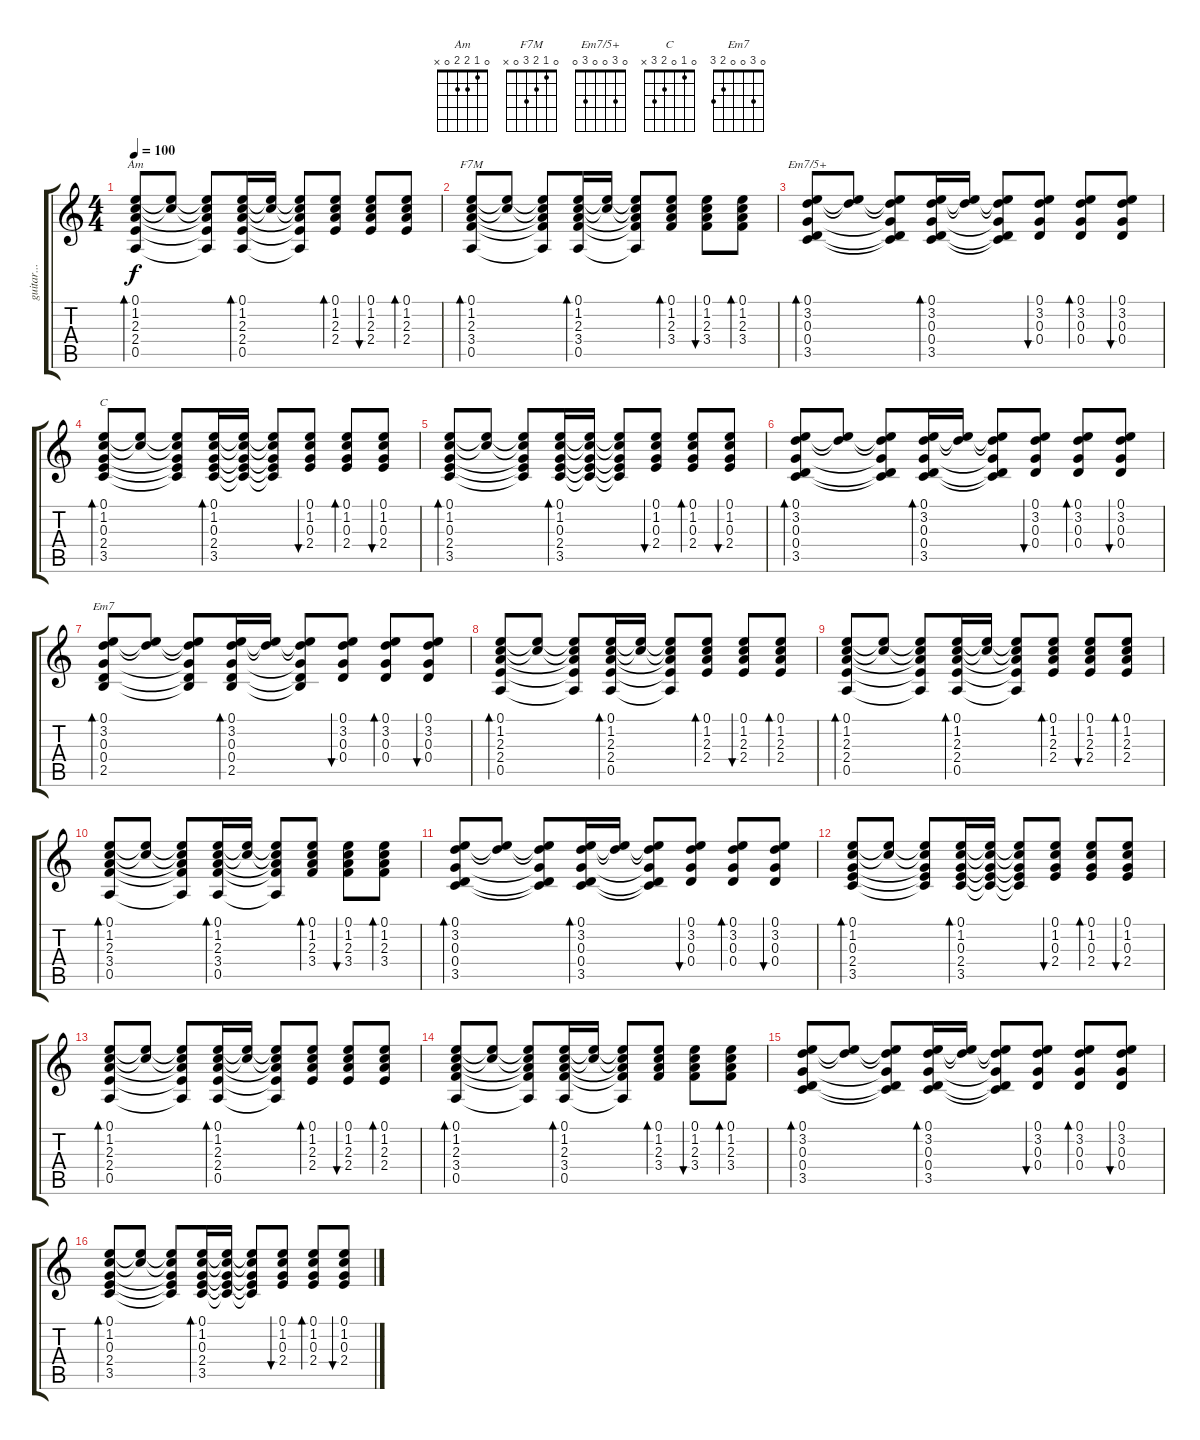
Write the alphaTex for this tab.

\track ("guitar..." "guitar...") {instrument acousticguitarsteel}
\staff {score tabs}
\tuning (E4 B3 G3 D3 A2 E2) {hide}
\chord ("Am" 0 1 2 2 0 x)
\chord ("F7M" 0 1 2 3 0 x)
\chord ("Em7/5+" 0 3 0 0 3 0)
\chord ("C" 0 1 0 2 3 x)
\chord ("Em7" 0 3 0 0 2 3)
\ts (4 4)
\tempo 100
\clef g2
\ks c
(0.1 1.2 2.3 2.4 0.5).8{bd 30 ch "Am" dy f} (0.1{t} 1.2{t}).8 (0.1{t} 1.2{t} 2.3{t} 2.4{t} 0.5{t}).8 (0.1 1.2 2.3 2.4 0.5).16{bd 30} (0.1{t} 1.2{t}).16 (0.1{t} 1.2{t} 2.3{t} 2.4{t} 0.5{t}).8 (0.1 1.2 2.3 2.4).8{bd 30} (0.1 1.2 2.3 2.4).8{bu 30} (0.1 1.2 2.3 2.4).8{bd 30} |
(0.1 1.2 2.3 3.4 0.5).8{bd 30 ch "F7M"} (0.1{t} 1.2{t}).8 (0.1{t} 1.2{t} 2.3{t} 3.4{t} 0.5{t}).8 (0.1 1.2 2.3 3.4 0.5).16{bd 30} (0.1{t} 1.2{t}).16 (0.1{t} 1.2{t} 2.3{t} 3.4{t} 0.5{t}).8 (0.1 1.2 2.3 3.4).8{bd 30} (0.1 1.2 2.3 3.4).8{bu 30} (0.1 1.2 2.3 3.4).8{bd 30} |
(0.1 3.2 0.3 0.4 3.5).8{bd 30 ch "Em7/5+"} (0.1{t} 3.2{t}).8 (0.1{t} 3.2{t} 0.3{t} 0.4{t} 3.5{t}).8 (0.1 3.2 0.3 0.4 3.5).16{bd 30} (0.1{t} 3.2{t}).16 (0.1{t} 3.2{t} 0.3{t} 0.4{t} 3.5{t}).8 (0.1 3.2 0.3 0.4).8{bu 30} (0.1 3.2 0.3 0.4).8{bd 30} (0.1 3.2 0.3 0.4).8{bu 30} |
(0.1 1.2 0.3 2.4 3.5).8{bd 30 ch "C"} (0.1{t} 1.2{t}).8 (0.1{t} 1.2{t} 0.3{t} 2.4{t} 3.5{t}).8 (0.1 1.2 0.3 2.4 3.5).16{bd 30} (0.1{t} 1.2{t} 0.3{t} 2.4{t} 3.5{t}).16 (0.1{t} 1.2{t} 0.3{t} 2.4{t} 3.5{t}).8 (0.1 1.2 0.3 2.4).8{bu 30} (0.1 1.2 0.3 2.4).8{bd 30} (0.1 1.2 0.3 2.4).8{bu 30} |
(0.1 1.2 0.3 2.4 3.5).8{bd 30} (0.1{t} 1.2{t}).8 (0.1{t} 1.2{t} 0.3{t} 2.4{t} 3.5{t}).8 (0.1 1.2 0.3 2.4 3.5).16{bd 30} (0.1{t} 1.2{t} 0.3{t} 2.4{t} 3.5{t}).16 (0.1{t} 1.2{t} 0.3{t} 2.4{t} 3.5{t}).8 (0.1 1.2 0.3 2.4).8{bu 30} (0.1 1.2 0.3 2.4).8{bd 30} (0.1 1.2 0.3 2.4).8{bu 30} |
(0.1 3.2 0.3 0.4 3.5).8{bd 30} (0.1{t} 3.2{t}).8 (0.1{t} 3.2{t} 0.3{t} 0.4{t} 3.5{t}).8 (0.1 3.2 0.3 0.4 3.5).16{bd 30} (0.1{t} 3.2{t}).16 (0.1{t} 3.2{t} 0.3{t} 0.4{t} 3.5{t}).8 (0.1 3.2 0.3 0.4).8{bu 30} (0.1 3.2 0.3 0.4).8{bd 30} (0.1 3.2 0.3 0.4).8{bu 30} |
(0.1 3.2 0.3 0.4 2.5).8{bd 30 ch "Em7"} (0.1{t} 3.2{t}).8 (0.1{t} 3.2{t} 0.3{t} 0.4{t} 2.5{t}).8 (0.1 3.2 0.3 0.4 2.5).16{bd 30} (0.1{t} 3.2{t}).16 (0.1{t} 3.2{t} 0.3{t} 0.4{t} 2.5{t}).8 (0.1 3.2 0.3 0.4).8{bu 30} (0.1 3.2 0.3 0.4).8{bd 30} (0.1 3.2 0.3 0.4).8{bu 30} |
(0.1 1.2 2.3 2.4 0.5).8{bd 30} (0.1{t} 1.2{t}).8 (0.1{t} 1.2{t} 2.3{t} 2.4{t} 0.5{t}).8 (0.1 1.2 2.3 2.4 0.5).16{bd 30} (0.1{t} 1.2{t}).16 (0.1{t} 1.2{t} 2.3{t} 2.4{t} 0.5{t}).8 (0.1 1.2 2.3 2.4).8{bd 30} (0.1 1.2 2.3 2.4).8{bu 30} (0.1 1.2 2.3 2.4).8{bd 30} |
(0.1 1.2 2.3 2.4 0.5).8{bd 30} (0.1{t} 1.2{t}).8 (0.1{t} 1.2{t} 2.3{t} 2.4{t} 0.5{t}).8 (0.1 1.2 2.3 2.4 0.5).16{bd 30} (0.1{t} 1.2{t}).16 (0.1{t} 1.2{t} 2.3{t} 2.4{t} 0.5{t}).8 (0.1 1.2 2.3 2.4).8{bd 30} (0.1 1.2 2.3 2.4).8{bu 30} (0.1 1.2 2.3 2.4).8{bd 30} |
(0.1 1.2 2.3 3.4 0.5).8{bd 30} (0.1{t} 1.2{t}).8 (0.1{t} 1.2{t} 2.3{t} 3.4{t} 0.5{t}).8 (0.1 1.2 2.3 3.4 0.5).16{bd 30} (0.1{t} 1.2{t}).16 (0.1{t} 1.2{t} 2.3{t} 3.4{t} 0.5{t}).8 (0.1 1.2 2.3 3.4).8{bd 30} (0.1 1.2 2.3 3.4).8{bu 30} (0.1 1.2 2.3 3.4).8{bd 30} |
(0.1 3.2 0.3 0.4 3.5).8{bd 30} (0.1{t} 3.2{t}).8 (0.1{t} 3.2{t} 0.3{t} 0.4{t} 3.5{t}).8 (0.1 3.2 0.3 0.4 3.5).16{bd 30} (0.1{t} 3.2{t}).16 (0.1{t} 3.2{t} 0.3{t} 0.4{t} 3.5{t}).8 (0.1 3.2 0.3 0.4).8{bu 30} (0.1 3.2 0.3 0.4).8{bd 30} (0.1 3.2 0.3 0.4).8{bu 30} |
(0.1 1.2 0.3 2.4 3.5).8{bd 30} (0.1{t} 1.2{t}).8 (0.1{t} 1.2{t} 0.3{t} 2.4{t} 3.5{t}).8 (0.1 1.2 0.3 2.4 3.5).16{bd 30} (0.1{t} 1.2{t} 0.3{t} 2.4{t} 3.5{t}).16 (0.1{t} 1.2{t} 0.3{t} 2.4{t} 3.5{t}).8 (0.1 1.2 0.3 2.4).8{bu 30} (0.1 1.2 0.3 2.4).8{bd 30} (0.1 1.2 0.3 2.4).8{bu 30} |
(0.1 1.2 2.3 2.4 0.5).8{bd 30} (0.1{t} 1.2{t}).8 (0.1{t} 1.2{t} 2.3{t} 2.4{t} 0.5{t}).8 (0.1 1.2 2.3 2.4 0.5).16{bd 30} (0.1{t} 1.2{t}).16 (0.1{t} 1.2{t} 2.3{t} 2.4{t} 0.5{t}).8 (0.1 1.2 2.3 2.4).8{bd 30} (0.1 1.2 2.3 2.4).8{bu 30} (0.1 1.2 2.3 2.4).8{bd 30} |
(0.1 1.2 2.3 3.4 0.5).8{bd 30} (0.1{t} 1.2{t}).8 (0.1{t} 1.2{t} 2.3{t} 3.4{t} 0.5{t}).8 (0.1 1.2 2.3 3.4 0.5).16{bd 30} (0.1{t} 1.2{t}).16 (0.1{t} 1.2{t} 2.3{t} 3.4{t} 0.5{t}).8 (0.1 1.2 2.3 3.4).8{bd 30} (0.1 1.2 2.3 3.4).8{bu 30} (0.1 1.2 2.3 3.4).8{bd 30} |
(0.1 3.2 0.3 0.4 3.5).8{bd 30} (0.1{t} 3.2{t}).8 (0.1{t} 3.2{t} 0.3{t} 0.4{t} 3.5{t}).8 (0.1 3.2 0.3 0.4 3.5).16{bd 30} (0.1{t} 3.2{t}).16 (0.1{t} 3.2{t} 0.3{t} 0.4{t} 3.5{t}).8 (0.1 3.2 0.3 0.4).8{bu 30} (0.1 3.2 0.3 0.4).8{bd 30} (0.1 3.2 0.3 0.4).8{bu 30} |
(0.1 1.2 0.3 2.4 3.5).8{bd 30} (0.1{t} 1.2{t}).8 (0.1{t} 1.2{t} 0.3{t} 2.4{t} 3.5{t}).8 (0.1 1.2 0.3 2.4 3.5).16{bd 30} (0.1{t} 1.2{t} 0.3{t} 2.4{t} 3.5{t}).16 (0.1{t} 1.2{t} 0.3{t} 2.4{t} 3.5{t}).8 (0.1 1.2 0.3 2.4).8{bu 30} (0.1 1.2 0.3 2.4).8{bd 30} (0.1 1.2 0.3 2.4).8{bu 30}
